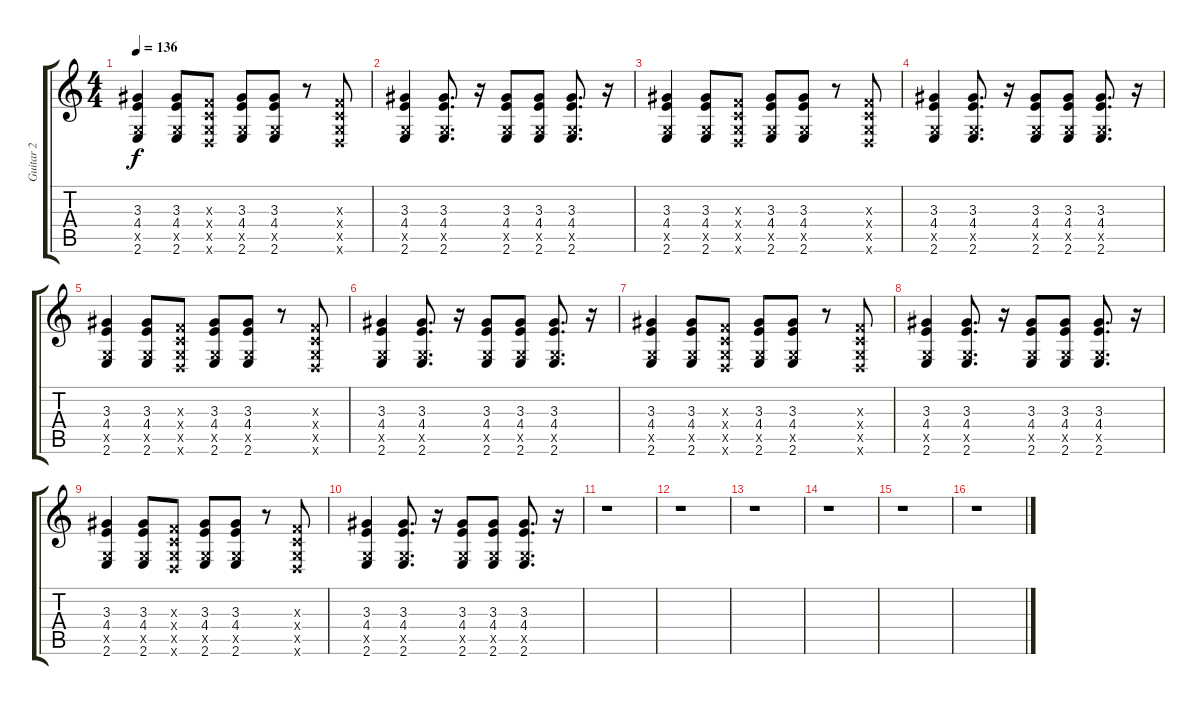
\track ("Guitar 2" "Guitar 2") {instrument electricguitarclean}
\staff {score tabs}
\tuning (D4 A3 F3 C3 G2 D2) {hide}
\ts (4 4)
\tempo 136
\clef g2
\ks c
(3.3 4.4 0.5{x} 2.6).4{dy f} (3.3 4.4 0.5{x} 2.6).8 (0.3{x} 0.4{x} 0.5{x} 0.6{x}).8 (3.3 4.4 0.5{x} 2.6).8 (3.3 4.4 0.5{x} 2.6).8 r.8 (0.3{x} 0.4{x} 0.5{x} 0.6{x}).8 |
(3.3 4.4 0.5{x} 2.6).4 (3.3 4.4 0.5{x} 2.6).8{d} r.16 (3.3 4.4 0.5{x} 2.6).8 (3.3 4.4 0.5{x} 2.6).8 (3.3 4.4 0.5{x} 2.6).8{d} r.16 |
(3.3 4.4 0.5{x} 2.6).4 (3.3 4.4 0.5{x} 2.6).8 (0.3{x} 0.4{x} 0.5{x} 0.6{x}).8 (3.3 4.4 0.5{x} 2.6).8 (3.3 4.4 0.5{x} 2.6).8 r.8 (0.3{x} 0.4{x} 0.5{x} 0.6{x}).8 |
(3.3 4.4 0.5{x} 2.6).4 (3.3 4.4 0.5{x} 2.6).8{d} r.16 (3.3 4.4 0.5{x} 2.6).8 (3.3 4.4 0.5{x} 2.6).8 (3.3 4.4 0.5{x} 2.6).8{d} r.16 |
(3.3 4.4 0.5{x} 2.6).4 (3.3 4.4 0.5{x} 2.6).8 (0.3{x} 0.4{x} 0.5{x} 0.6{x}).8 (3.3 4.4 0.5{x} 2.6).8 (3.3 4.4 0.5{x} 2.6).8 r.8 (0.3{x} 0.4{x} 0.5{x} 0.6{x}).8 |
(3.3 4.4 0.5{x} 2.6).4 (3.3 4.4 0.5{x} 2.6).8{d} r.16 (3.3 4.4 0.5{x} 2.6).8 (3.3 4.4 0.5{x} 2.6).8 (3.3 4.4 0.5{x} 2.6).8{d} r.16 |
(3.3 4.4 0.5{x} 2.6).4 (3.3 4.4 0.5{x} 2.6).8 (0.3{x} 0.4{x} 0.5{x} 0.6{x}).8 (3.3 4.4 0.5{x} 2.6).8 (3.3 4.4 0.5{x} 2.6).8 r.8 (0.3{x} 0.4{x} 0.5{x} 0.6{x}).8 |
(3.3 4.4 0.5{x} 2.6).4 (3.3 4.4 0.5{x} 2.6).8{d} r.16 (3.3 4.4 0.5{x} 2.6).8 (3.3 4.4 0.5{x} 2.6).8 (3.3 4.4 0.5{x} 2.6).8{d} r.16 |
(3.3 4.4 0.5{x} 2.6).4 (3.3 4.4 0.5{x} 2.6).8 (0.3{x} 0.4{x} 0.5{x} 0.6{x}).8 (3.3 4.4 0.5{x} 2.6).8 (3.3 4.4 0.5{x} 2.6).8 r.8 (0.3{x} 0.4{x} 0.5{x} 0.6{x}).8 |
(3.3 4.4 0.5{x} 2.6).4 (3.3 4.4 0.5{x} 2.6).8{d} r.16 (3.3 4.4 0.5{x} 2.6).8 (3.3 4.4 0.5{x} 2.6).8 (3.3 4.4 0.5{x} 2.6).8{d} r.16 |
r.1 |
r.1 |
r.1 |
r.1 |
r.1 |
r.1
